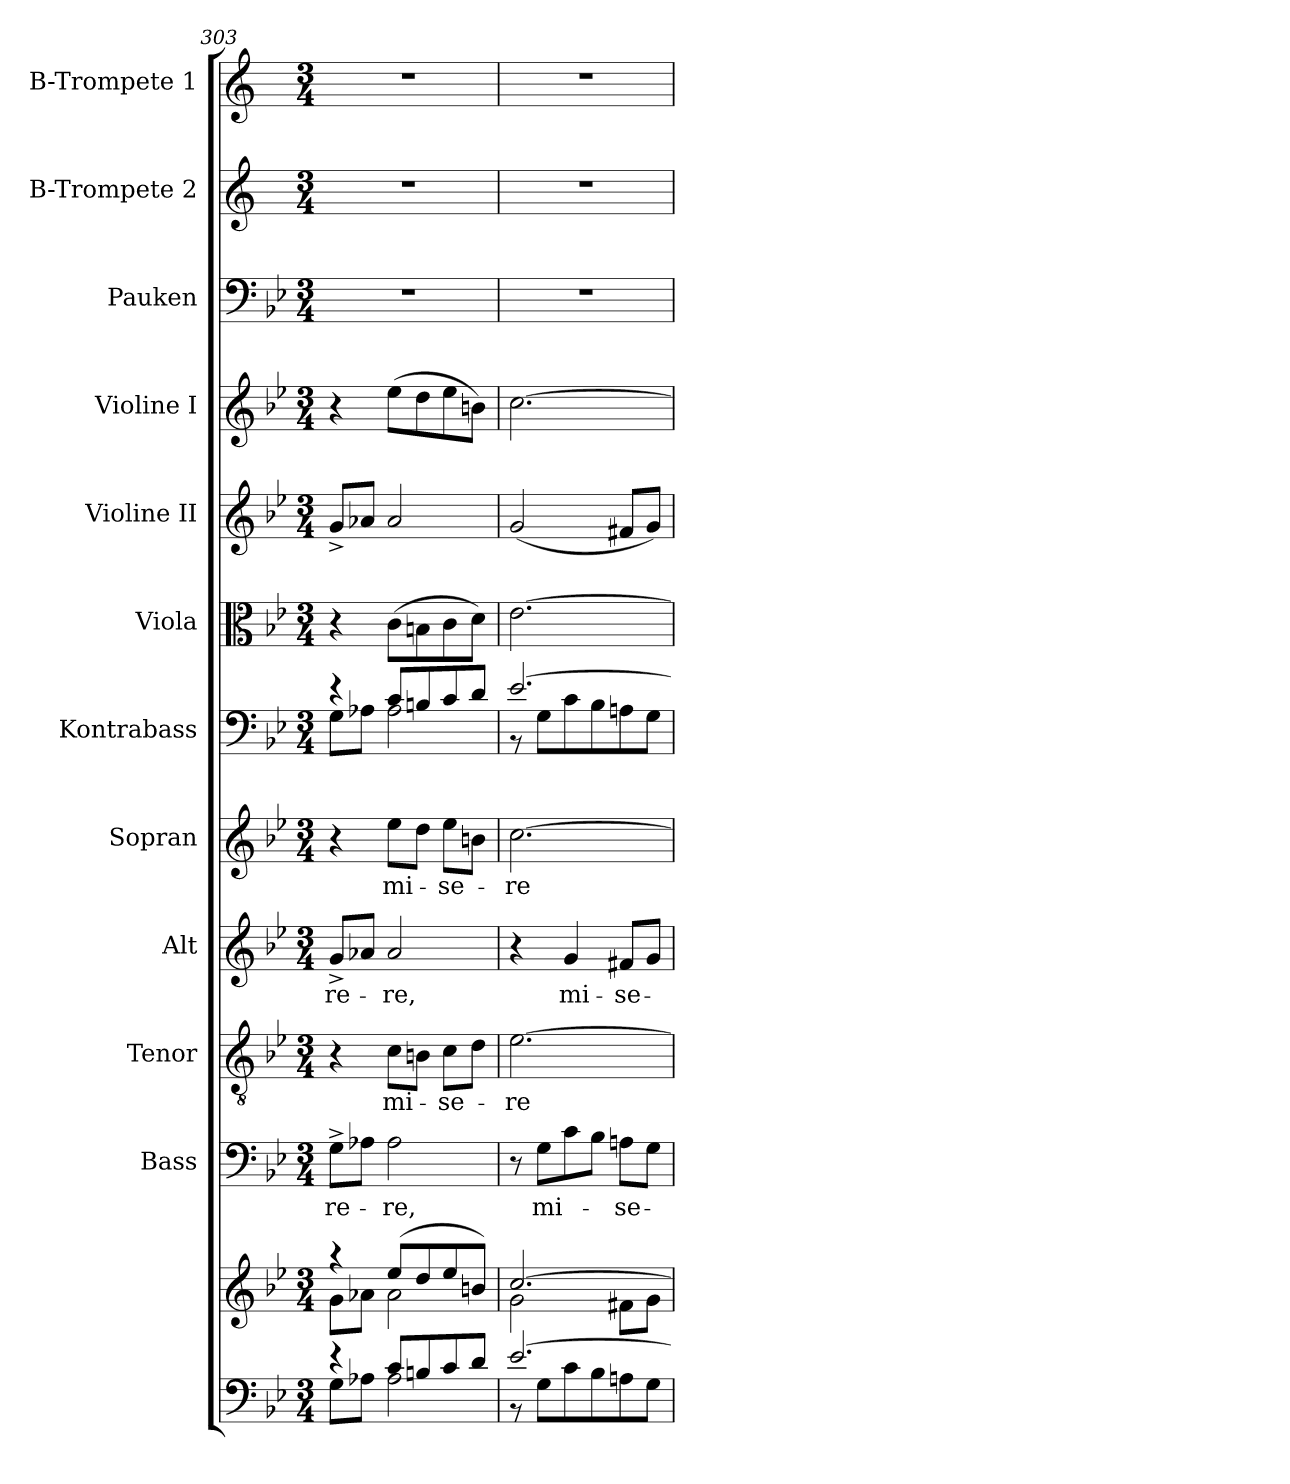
**kern	**kern	**kern	**text	**kern	**text	**kern	**text	**kern	**text	**kern	**kern	**kern	**kern	**kern	**kern	**kern
*part12	*part12	*part11	*part11	*part10	*part10	*part9	*part9	*part8	*part8	*part7	*part6	*part5	*part4	*part3	*part2	*part1
*staff13	*staff12	*staff11	*staff11	*staff10	*staff10	*staff9	*staff9	*staff8	*staff8	*staff7	*staff6	*staff5	*staff4	*staff3	*staff2	*staff1
*	*	*I"Bass	*	*I"Tenor	*	*I"Alt	*	*I"Sopran	*	*I"Kontrabass	*I"Viola	*I"Violine II	*I"Violine I	*I"Pauken	*I"B-Trompete 2	*I"B-Trompete 1
*	*	*I'B.	*	*I'T.	*	*I'A.	*	*I'S.	*	*I'Kb.	*I'Vla.	*I'Vl. II	*I'Vl. I	*I'Pk.	*I'B Trp. 2	*I'B Trp. 1
*clefF4	*clefG2	*clefF4	*	*clefGv2	*	*clefG2	*	*clefG2	*	*clefF4	*clefC3	*clefG2	*clefG2	*clefF4	*clefG2	*clefG2
*	*	*	*	*	*	*	*	*	*	*ITrd7c12	*	*	*	*	*ITrd1c2	*ITrd1c2
*k[b-e-]	*k[b-e-]	*k[b-e-]	*	*k[b-e-]	*	*k[b-e-]	*	*k[b-e-]	*	*k[b-e-]	*k[b-e-]	*k[b-e-]	*k[b-e-]	*k[b-e-]	*k[b-e-]	*k[b-e-]
*B-:	*B-:	*B-:	*	*B-:	*	*B-:	*	*B-:	*	*B-:	*B-:	*B-:	*B-:	*B-:	*B-:	*B-:
*M3/4	*M3/4	*M3/4	*	*M3/4	*	*M3/4	*	*M3/4	*	*M3/4	*M3/4	*M3/4	*M3/4	*M3/4	*M3/4	*M3/4
=303	=303	=303	=303	=303	=303	=303	=303	=303	=303	=303	=303	=303	=303	=303	=303	=303
*^	*^	*	*	*	*	*	*	*	*	*	*	*	*	*	*	*
!	!	!	!	!	!LO:LY:b	!	!	!	!LO:LY:b	!	!	!	!	!	!	!	!	!
*	*	*	*	*	*	*	*	*	*	*	*	*^	*	*	*	*	*	*
4re	8G\L	4raa	8g\L	8G^>\L	-re-	4r	.	8g^>/L	-re-	4r	.	4re	8GG\L	4r	8g^</L	4r	2.r	2.r	2.r
.	8A-X\J	.	8a-X\J	8A-X\J	.	.	.	8a-X/J	.	.	.	.	8AA-X\J	.	8a-X/J	.	.	.	.
!	!	!	!	!	!LO:LY:b	!	!LO:LY:b	!	!LO:LY:b	!	!LO:LY:b	!	!	!	!	!	!	!	!
8c/L	2A-\	(>8ee-/L	2a-\	2A-\	-re,	8c\L	mi-	2a-/	-re,	8ee-\L	mi-	8C/L	2AA-\	(>8c\L	2a-/	(>8ee-\L	.	.	.
8Bn/	.	8dd/	.	.	.	8Bn\J	.	.	.	8dd\J	.	8BBn/	.	8Bn\	.	8dd\	.	.	.
!	!	!	!	!	!	!	!LO:LY:b	!	!	!	!LO:LY:b	!	!	!	!	!	!	!	!
8c/	.	8ee-/	.	.	.	8c\L	-se-	.	.	8ee-\L	-se-	8C/	.	8c\	.	8ee-\	.	.	.
8d/J	.	8bn/J)	.	.	.	8d\J	.	.	.	8bn\J	.	8D/J	.	8d\J)	.	8bn\J)	.	.	.
=304	=304	=304	=304	=304	=304	=304	=304	=304	=304	=304	=304	=304	=304	=304	=304	=304	=304	=304	=304
!	!	!	!	!	!	!	!LO:LY:b	!	!	!	!LO:LY:b	!	!	!	!	!	!	!	!
[>2.e-/	8r	[>2.cc/	2g\	8r	.	[2.e-\	-re-	4r	.	[2.cc\	-re-	[>2.E-/	8r	[2.e-\	(<2g/	[2.cc\	2.r	2.r	2.r
!	!	!	!	!	!LO:LY:b	!	!	!	!	!	!	!	!	!	!	!	!	!	!
.	8G\L	.	.	8G\L	mi-	.	.	.	.	.	.	.	8GG\L	.	.	.	.	.	.
!	!	!	!	!	!	!	!	!	!LO:LY:b	!	!	!	!	!	!	!	!	!	!
.	8c\	.	.	8c\	.	.	.	4g/	mi-	.	.	.	8C\	.	.	.	.	.	.
.	8B-\	.	.	8B-\J	.	.	.	.	.	.	.	.	8BB-\	.	.	.	.	.	.
!	!	!	!	!	!LO:LY:b	!	!	!	!LO:LY:b	!	!	!	!	!	!	!	!	!	!
.	8An\	.	8f#X\L	8An\L	-se-	.	.	8f#X/L	-se-	.	.	.	8AAn\	.	8f#X/L	.	.	.	.
.	8G\J	.	8g\J	8G\J	.	.	.	8g/J	.	.	.	.	8GG\J	.	8g/J)	.	.	.	.
*v	*v	*	*	*	*	*	*	*	*	*	*	*v	*v	*	*	*	*	*	*
*	*v	*v	*	*	*	*	*	*	*	*	*	*	*	*	*	*	*
=	=	=	=	=	=	=	=	=	=	=	=	=	=	=	=	=
*-	*-	*-	*-	*-	*-	*-	*-	*-	*-	*-	*-	*-	*-	*-	*-	*-
